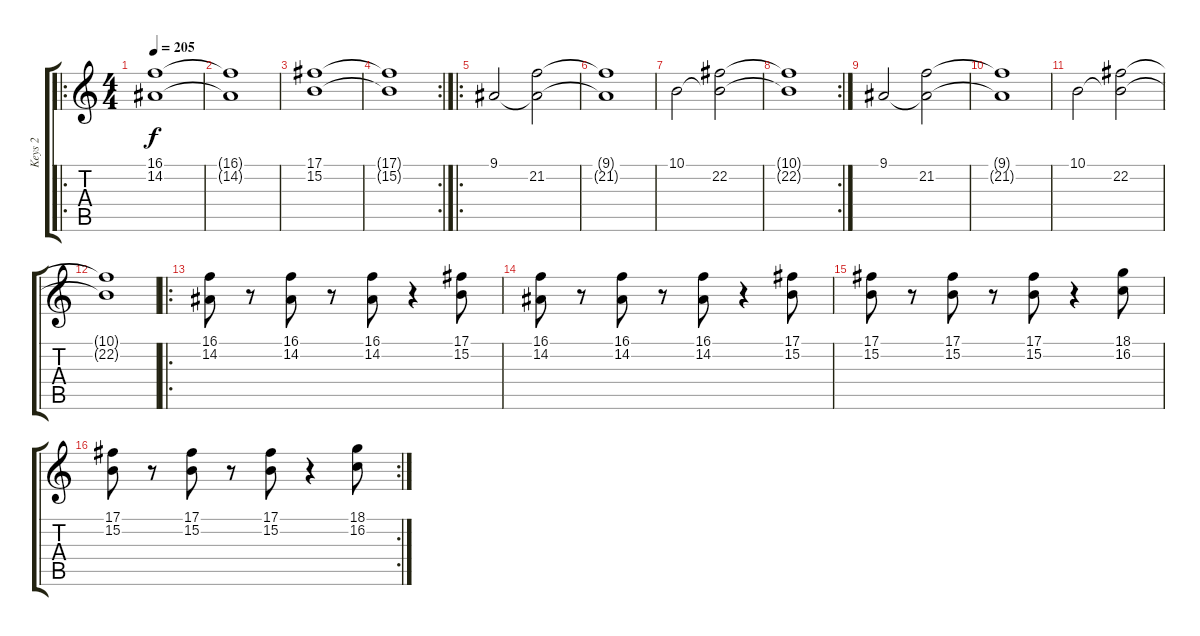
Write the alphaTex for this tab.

\track ("Keys 2" "Keys 2") {instrument tangoaccordion}
\staff {score tabs}
\tuning (Db4 Ab3 E3 B2 Gb2 B1) {hide}
\ro
\ts (4 4)
\tempo 205
\clef g2
\ks c
(16.1 14.2).1{dy f instrument tangoaccordion} |
(16.1{t} 14.2{t}).1 |
(17.1 15.2).1 |
\rc 2
(17.1{t} 15.2{t}).1 |
\ro
9.1.2 (9.1{t} 21.2).2 |
(9.1{t} 21.2{t}).1 |
10.1.2 (10.1{t} 22.2).2 |
\rc 2
(10.1{t} 22.2{t}).1 |
9.1.2 (9.1{t} 21.2).2 |
(9.1{t} 21.2{t}).1 |
10.1.2 (10.1{t} 22.2).2 |
(10.1{t} 22.2{t}).1 |
\ro
(16.1 14.2).8 r.8 (16.1 14.2).8 r.8 (16.1 14.2).8 r.4 (17.1 15.2).8 |
(16.1 14.2).8 r.8 (16.1 14.2).8 r.8 (16.1 14.2).8 r.4 (17.1 15.2).8 |
(17.1 15.2).8 r.8 (17.1 15.2).8 r.8 (17.1 15.2).8 r.4 (18.1 16.2).8 |
\rc 2
(17.1 15.2).8 r.8 (17.1 15.2).8 r.8 (17.1 15.2).8 r.4 (18.1 16.2).8
